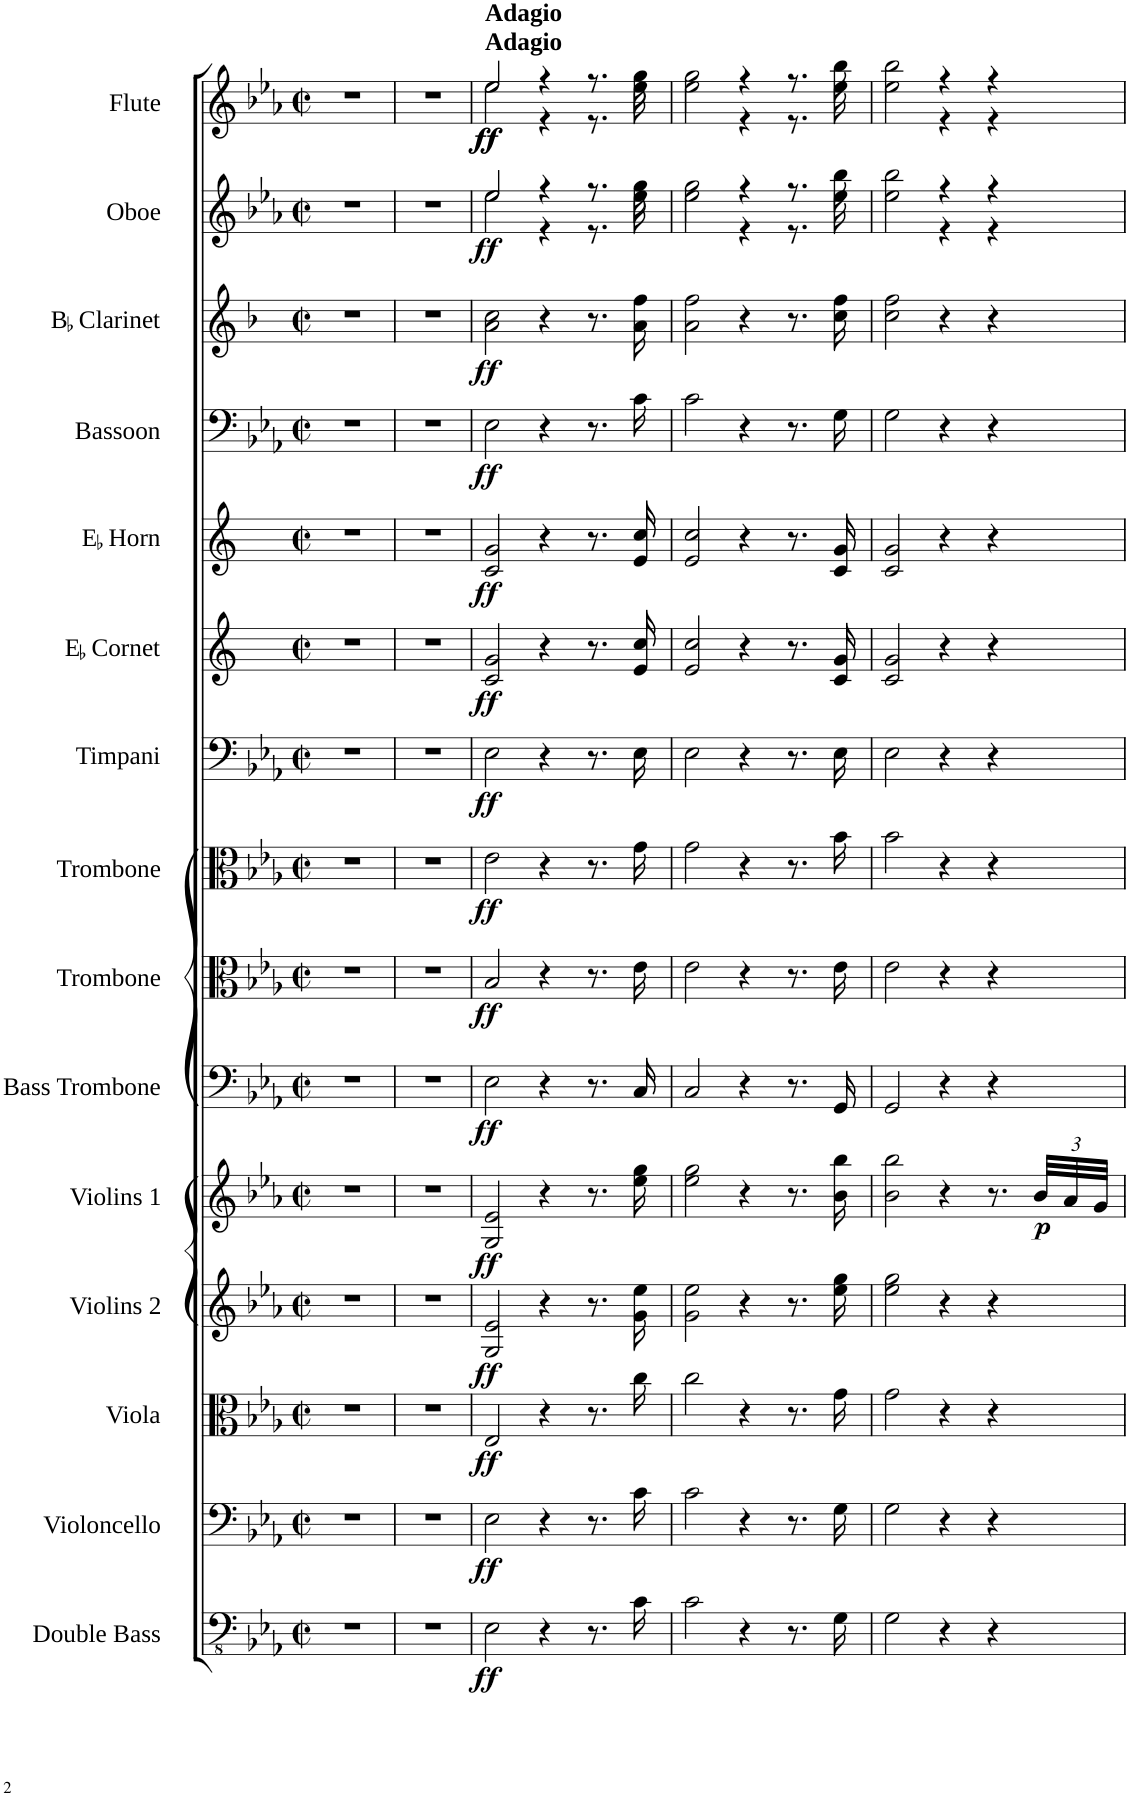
**kern	**dynam	**kern	**dynam	**kern	**dynam	**kern	**dynam	**kern	**dynam	**kern	**dynam	**kern	**dynam	**kern	**dynam	**kern	**dynam	**kern	**dynam	**kern	**dynam	**kern	**dynam	**kern	**dynam	**kern	**dynam	**kern	**dynam
*part15	*part15	*part14	*part14	*part13	*part13	*part12	*part12	*part11	*part11	*part10	*part10	*part9	*part9	*part8	*part8	*part7	*part7	*part6	*part6	*part5	*part5	*part4	*part4	*part3	*part3	*part2	*part2	*part1	*part1
*staff15	*staff15	*staff14	*staff14	*staff13	*staff13	*staff12	*staff12	*staff11	*staff11	*staff10	*staff10	*staff9	*staff9	*staff8	*staff8	*staff7	*staff7	*staff6	*staff6	*staff5	*staff5	*staff4	*staff4	*staff3	*staff3	*staff2	*staff2	*staff1	*staff1
*I"Double Bass	*	*I"Violoncello	*	*I"Viola	*	*I"Violins 2	*	*I"Violins 1	*	*I"Bass Trombone	*	*I"Trombone	*	*I"Trombone	*	*I"Timpani	*	*I"EaccidentalFlat Cornet	*	*I"EaccidentalFlat Horn	*	*I"Bassoon	*	*I"BaccidentalFlat Clarinet	*	*I"Oboe	*	*I"Flute	*
*	*	*I'Vlc.	*	*I'Vla.	*	*I'Vlns. 2	*	*I'Vlns. 1	*	*I'B. Trb.	*	*I'Trb.	*	*I'Trb.	*	*I'Timp.	*	*I'EaccidentalFlat Cnt.	*	*I'EaccidentalFlat Hn.	*	*I'Bsn.	*	*I'BaccidentalFlat Cl.	*	*I'Ob.	*	*I'Fl.	*
*clefFv4	*	*clefF4	*	*clefC3	*	*clefG2	*	*clefG2	*	*clefF4	*	*clefC3	*	*clefC3	*	*clefF4	*	*clefG2	*	*clefG2	*	*clefF4	*	*clefG2	*	*clefG2	*	*clefG2	*
*Trd7c12	*	*	*	*	*	*	*	*	*	*	*	*	*	*	*	*	*	*Trd-2c-3	*	*Trd5c9	*	*	*	*Trd1c2	*	*	*	*	*
*k[b-e-a-]	*	*k[b-e-a-]	*	*k[b-e-a-]	*	*k[b-e-a-]	*	*k[b-e-a-]	*	*k[b-e-a-]	*	*k[b-e-a-]	*	*k[b-e-a-]	*	*k[b-e-a-]	*	*k[]	*	*k[]	*	*k[b-e-a-]	*	*k[b-]	*	*k[b-e-a-]	*	*k[b-e-a-]	*
*M4/4	*	*M4/4	*	*M4/4	*	*M4/4	*	*M4/4	*	*M4/4	*	*M4/4	*	*M4/4	*	*M4/4	*	*M4/4	*	*M4/4	*	*M4/4	*	*M4/4	*	*M4/4	*	*M4/4	*
*met(c|)	*	*met(c|)	*	*met(c|)	*	*met(c|)	*	*met(c|)	*	*met(c|)	*	*met(c|)	*	*met(c|)	*	*met(c|)	*	*met(c|)	*	*met(c|)	*	*met(c|)	*	*met(c|)	*	*met(c|)	*	*met(c|)	*
=1	=1	=1	=1	=1	=1	=1	=1	=1	=1	=1	=1	=1	=1	=1	=1	=1	=1	=1	=1	=1	=1	=1	=1	=1	=1	=1	=1	=1	=1
1r	.	1r	.	1r	.	1r	.	1r	.	1r	.	1r	.	1r	.	1r	.	1r	.	1r	.	1r	.	1r	.	1r	.	1r	.
=2	=2	=2	=2	=2	=2	=2	=2	=2	=2	=2	=2	=2	=2	=2	=2	=2	=2	=2	=2	=2	=2	=2	=2	=2	=2	=2	=2	=2	=2
1r	.	1r	.	1r	.	1r	.	1r	.	1r	.	1r	.	1r	.	1r	.	1r	.	1r	.	1r	.	1r	.	1r	.	1r	.
=3	=3	=3	=3	=3	=3	=3	=3	=3	=3	=3	=3	=3	=3	=3	=3	=3	=3	=3	=3	=3	=3	=3	=3	=3	=3	=3	=3	=3	=3
*	*	*	*	*	*	*	*	*	*	*	*	*	*	*	*	*	*	*	*	*	*	*	*	*	*	*^	*	*^	*
!	!	!	!	!	!	!	!	!	!	!	!	!	!	!	!	!	!	!	!	!	!	!	!	!	!	!	!	!	!LO:TX:a:B:t=Adagio	!	!
!	!	!	!	!	!	!	!	!	!	!	!	!	!	!	!	!	!	!	!	!	!	!	!	!	!	!	!	!	!LO:TX:a:B:t=Adagio	!	!
!	!LO:DY:b	!	!LO:DY:b	!	!LO:DY:b	!	!LO:DY:b	!	!LO:DY:b	!	!LO:DY:b	!	!LO:DY:b	!	!LO:DY:b	!	!LO:DY:b	!	!LO:DY:b	!	!LO:DY:b	!	!LO:DY:b	!	!LO:DY:b	!	!	!LO:DY:b	!	!	!LO:DY:b
!	!	!	!	!	!	!	!	!	!	!	!	!	!	!	!	!	!	!	!	!	!	!	!	!	!	!	!	!	!	!	!LO:DY:n=1:b
2EE-\	ff	2E-\	ff	2E-/	ff	2G/ 2e-/	ff	2G/ 2e-/	ff	2E-\	ff	2B-/	ff	2e-\	ff	2E-\	ff	2c/ 2g/	ff	2c/ 2g/	ff	2E-\	ff	2a\ 2cc\	ff	2ee-/	2ee-\	ff	2ee-/	2ee-\	ff ff
4r	.	4r	.	4r	.	4r	.	4r	.	4r	.	4r	.	4r	.	4r	.	4r	.	4r	.	4r	.	4r	.	4r	4r	.	4r	4r	.
8.r	.	8.r	.	8.r	.	8.r	.	8.r	.	8.r	.	8.r	.	8.r	.	8.r	.	8.r	.	8.r	.	8.r	.	8.r	.	8.r	8.r	.	8.r	8.r	.
16C\	.	16c\	.	16cc\	.	16g\ 16ee-\	.	16ee-\ 16gg\	.	16C/	.	16e-\	.	16g\	.	16E-\	.	16e/ 16cc/	.	16e/ 16cc/	.	16c\	.	16a\ 16ff\	.	16gg\	16ee-\	.	16gg\	16ee-\	.
=4	=4	=4	=4	=4	=4	=4	=4	=4	=4	=4	=4	=4	=4	=4	=4	=4	=4	=4	=4	=4	=4	=4	=4	=4	=4	=4	=4	=4	=4	=4	=4
2C\	.	2c\	.	2cc\	.	2g\ 2ee-\	.	2ee-\ 2gg\	.	2C/	.	2e-\	.	2g\	.	2E-\	.	2e/ 2cc/	.	2e/ 2cc/	.	2c\	.	2a\ 2ff\	.	2gg\	2ee-\	.	2gg\	2ee-\	.
4r	.	4r	.	4r	.	4r	.	4r	.	4r	.	4r	.	4r	.	4r	.	4r	.	4r	.	4r	.	4r	.	4r	4r	.	4r	4r	.
8.r	.	8.r	.	8.r	.	8.r	.	8.r	.	8.r	.	8.r	.	8.r	.	8.r	.	8.r	.	8.r	.	8.r	.	8.r	.	8.r	8.r	.	8.r	8.r	.
16GG\	.	16G\	.	16g\	.	16ee-\ 16gg\	.	16b-\ 16bb-\	.	16GG/	.	16e-\	.	16b-\	.	16E-\	.	16c/ 16g/	.	16c/ 16g/	.	16G\	.	16cc\ 16ff\	.	16bb-\	16ee-\	.	16bb-\	16ee-\	.
=5	=5	=5	=5	=5	=5	=5	=5	=5	=5	=5	=5	=5	=5	=5	=5	=5	=5	=5	=5	=5	=5	=5	=5	=5	=5	=5	=5	=5	=5	=5	=5
2GG\	.	2G\	.	2g\	.	2ee-\ 2gg\	.	2b-\ 2bb-\	.	2GG/	.	2e-\	.	2b-\	.	2E-\	.	2c/ 2g/	.	2c/ 2g/	.	2G\	.	2cc\ 2ff\	.	2bb-\	2ee-\	.	2bb-\	2ee-\	.
4r	.	4r	.	4r	.	4r	.	4r	.	4r	.	4r	.	4r	.	4r	.	4r	.	4r	.	4r	.	4r	.	4r	4r	.	4r	4r	.
4r	.	4r	.	4r	.	4r	.	8.r	.	4r	.	4r	.	4r	.	4r	.	4r	.	4r	.	4r	.	4r	.	4r	4r	.	4r	4r	.
*	*	*	*	*	*	*	*	*Xbrackettup	*	*	*	*	*	*	*	*	*	*	*	*	*	*	*	*	*	*	*	*	*	*	*
!	!	!	!	!	!	!	!	!	!LO:DY:b	!	!	!	!	!	!	!	!	!	!	!	!	!	!	!	!	!	!	!	!	!	!
.	.	.	.	.	.	.	.	48b-/LLL	p	.	.	.	.	.	.	.	.	.	.	.	.	.	.	.	.	.	.	.	.	.	.
.	.	.	.	.	.	.	.	48a-/	.	.	.	.	.	.	.	.	.	.	.	.	.	.	.	.	.	.	.	.	.	.	.
.	.	.	.	.	.	.	.	48g/JJJ	.	.	.	.	.	.	.	.	.	.	.	.	.	.	.	.	.	.	.	.	.	.	.
*	*	*	*	*	*	*	*	*	*	*	*	*	*	*	*	*	*	*	*	*	*	*	*	*	*	*v	*v	*	*	*	*
*	*	*	*	*	*	*	*	*	*	*	*	*	*	*	*	*	*	*	*	*	*	*	*	*	*	*	*	*v	*v	*
=	=	=	=	=	=	=	=	=	=	=	=	=	=	=	=	=	=	=	=	=	=	=	=	=	=	=	=	=	=
*-	*-	*-	*-	*-	*-	*-	*-	*-	*-	*-	*-	*-	*-	*-	*-	*-	*-	*-	*-	*-	*-	*-	*-	*-	*-	*-	*-	*-	*-
